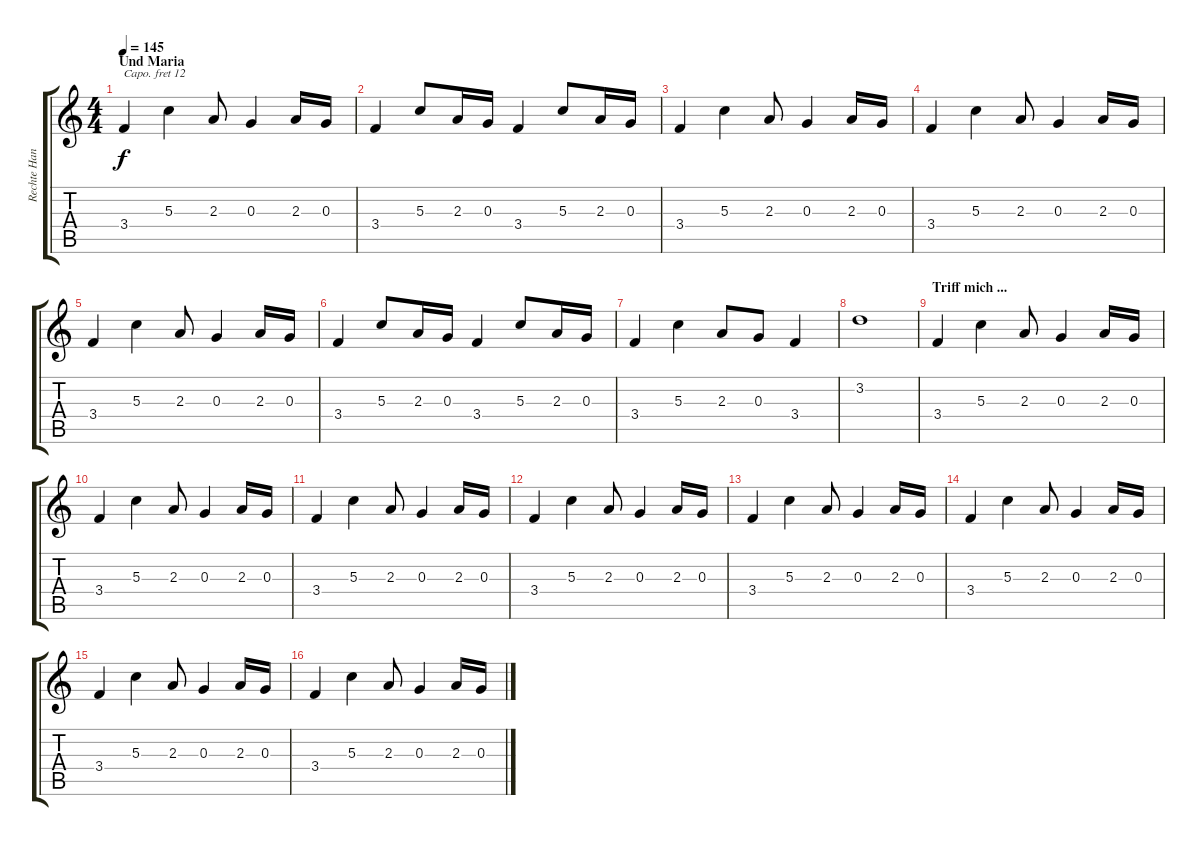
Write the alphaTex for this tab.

\track ("Rechte Hand" "Rechte Han") {instrument electricgrandpiano}
\staff {score tabs}
\capo 12
\tuning (E4 B3 G3 D3 A2 E2) {hide}
\ts (4 4)
\section ("" "Und Maria")
\tempo 145
\clef g2
\ks c
3.4.4{dy f} 5.3.4 2.3.8 0.3.4 2.3.16 0.3.16 |
3.4.4 5.3.8 2.3.16 0.3.16 3.4.4 5.3.8 2.3.16 0.3.16 |
3.4.4 5.3.4 2.3.8 0.3.4 2.3.16 0.3.16 |
3.4.4 5.3.4 2.3.8 0.3.4 2.3.16 0.3.16 |
3.4.4 5.3.4 2.3.8 0.3.4 2.3.16 0.3.16 |
3.4.4 5.3.8 2.3.16 0.3.16 3.4.4 5.3.8 2.3.16 0.3.16 |
3.4.4 5.3.4 2.3.8 0.3.8 3.4.4 |
3.2.1 |
\section ("" "Triff mich ...")
3.4.4 5.3.4 2.3.8 0.3.4 2.3.16 0.3.16 |
3.4.4 5.3.4 2.3.8 0.3.4 2.3.16 0.3.16 |
3.4.4 5.3.4 2.3.8 0.3.4 2.3.16 0.3.16 |
3.4.4 5.3.4 2.3.8 0.3.4 2.3.16 0.3.16 |
3.4.4 5.3.4 2.3.8 0.3.4 2.3.16 0.3.16 |
3.4.4 5.3.4 2.3.8 0.3.4 2.3.16 0.3.16 |
3.4.4 5.3.4 2.3.8 0.3.4 2.3.16 0.3.16 |
3.4.4 5.3.4 2.3.8 0.3.4 2.3.16 0.3.16
